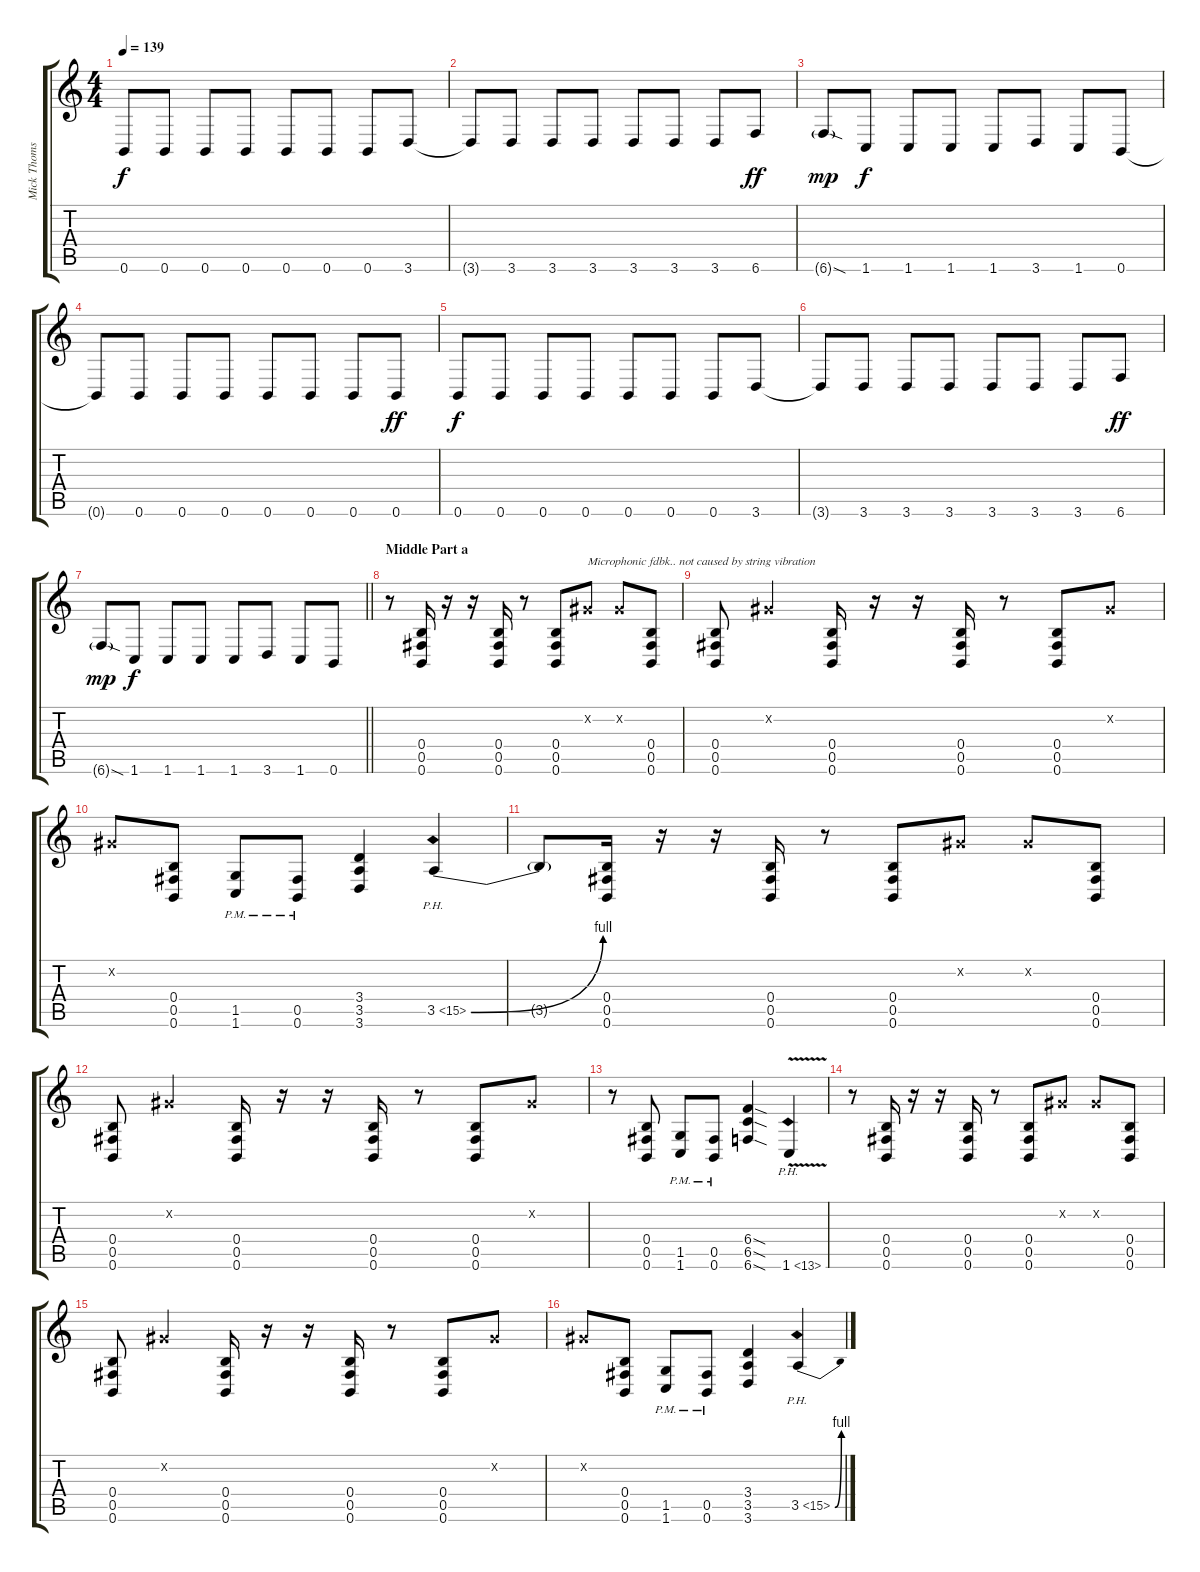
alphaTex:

\track ("Mick Thomson" "Mick Thoms") {instrument distortionguitar}
\staff {score tabs}
\tuning (Db4 Ab3 E3 B2 Gb2 B1) {hide}
\ts (4 4)
\tempo 139
\clef g2
\ks c
0.6.8{dy f} 0.6.8 0.6.8 0.6.8 0.6.8 0.6.8 0.6.8 3.6.8 |
3.6{t}.8 3.6.8 3.6.8 3.6.8 3.6.8 3.6.8 3.6.8 6.6.8{dy ff} |
6.6{sod g}.8{dy mp} 1.6.8{dy f} 1.6.8 1.6.8 1.6.8 3.6.8 1.6.8 0.6.8 |
0.6{t}.8 0.6.8 0.6.8 0.6.8 0.6.8 0.6.8 0.6.8 0.6.8{dy ff} |
0.6.8{dy f} 0.6.8 0.6.8 0.6.8 0.6.8 0.6.8 0.6.8 3.6.8 |
3.6{t}.8 3.6.8 3.6.8 3.6.8 3.6.8 3.6.8 3.6.8 6.6.8{dy ff} |
\barLineRight lightlight
6.6{sod g}.8{dy mp} 1.6.8{dy f} 1.6.8 1.6.8 1.6.8 3.6.8 1.6.8 0.6.8 |
\section ("" "Middle Part a")
r.8 (0.4 0.5 0.6).16 r.16 r.16 (0.4 0.5 0.6).16 r.8 (0.4 0.5 0.6).8 0.2{x}.8{txt "Microphonic fdbk.. not caused by string vibration"} 0.2{x}.8 (0.4 0.5 0.6).8 |
(0.4 0.5 0.6).8 0.2{x}.4 (0.4 0.5 0.6).16 r.16 r.16 (0.4 0.5 0.6).16 r.8 (0.4 0.5 0.6).8 0.2{x}.8 |
0.2{x}.8 (0.4 0.5 0.6).8 (1.5{pm} 1.6{pm}).8 (0.5{pm} 0.6{pm}).8 (3.4 3.5 3.6).4 3.5{be (bend 0 0 60 4) ph 12}.4 |
3.5{t}.8 (0.4 0.5 0.6).16 r.16 r.16 (0.4 0.5 0.6).16 r.8 (0.4 0.5 0.6).8 0.2{x}.8 0.2{x}.8 (0.4 0.5 0.6).8 |
(0.4 0.5 0.6).8 0.2{x}.4 (0.4 0.5 0.6).16 r.16 r.16 (0.4 0.5 0.6).16 r.8 (0.4 0.5 0.6).8 0.2{x}.8 |
r.8 (0.4 0.5 0.6).8 (1.5{pm} 1.6{pm}).8 (0.5{pm} 0.6{pm}).8 (6.4{sod} 6.5{sod} 6.6{sod}).4 1.6{ph 12 v}.4 |
r.8 (0.4 0.5 0.6).16 r.16 r.16 (0.4 0.5 0.6).16 r.8 (0.4 0.5 0.6).8 0.2{x}.8 0.2{x}.8 (0.4 0.5 0.6).8 |
(0.4 0.5 0.6).8 0.2{x}.4 (0.4 0.5 0.6).16 r.16 r.16 (0.4 0.5 0.6).16 r.8 (0.4 0.5 0.6).8 0.2{x}.8 |
0.2{x}.8 (0.4 0.5 0.6).8 (1.5{pm} 1.6{pm}).8 (0.5{pm} 0.6{pm}).8 (3.4 3.5 3.6).4 3.5{be (bend 0 0 60 4) ph 12}.4
